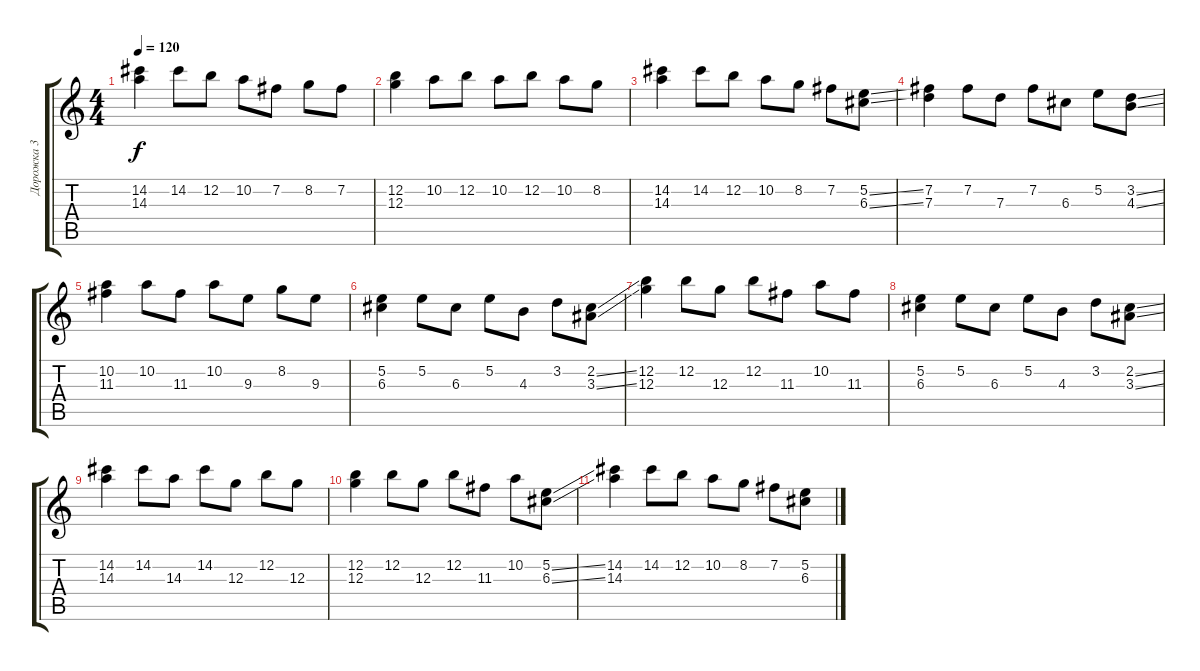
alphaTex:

\track ("Дорожка 3" "Дорожка 3") {instrument acousticguitarnylon}
\staff {score tabs}
\tuning (E4 B3 G3 D3 A2 E2) {hide}
\ts (4 4)
\tempo 120
\clef g2
\ks c
(14.2 14.3).4{dy f} 14.2.8 12.2.8 10.2.8 7.2.8 8.2.8 7.2.8 |
(12.2 12.3).4 10.2.8 12.2.8 10.2.8 12.2.8 10.2.8 8.2.8 |
(14.2 14.3).4 14.2.8 12.2.8 10.2.8 8.2.8 7.2.8 (5.2{ss} 6.3{ss}).8 |
(7.2 7.3).4 7.2.8 7.3.8 7.2.8 6.3.8 5.2.8 (3.2{ss} 4.3{ss}).8 |
(10.2 11.3).4 10.2.8 11.3.8 10.2.8 9.3.8 8.2.8 9.3.8 |
(5.2 6.3).4 5.2.8 6.3.8 5.2.8 4.3.8 3.2.8 (2.2{ss} 3.3{ss}).8 |
(12.2 12.3).4 12.2.8 12.3.8 12.2.8 11.3.8 10.2.8 11.3.8 |
(5.2 6.3).4 5.2.8 6.3.8 5.2.8 4.3.8 3.2.8 (2.2{ss} 3.3{ss}).8 |
(14.2 14.3).4 14.2.8 14.3.8 14.2.8 12.3.8 12.2.8 12.3.8 |
(12.2 12.3).4 12.2.8 12.3.8 12.2.8 11.3.8 10.2.8 (5.2{ss} 6.3{ss}).8 |
(14.2 14.3).4 14.2.8 12.2.8 10.2.8 8.2.8 7.2.8 (5.2 6.3).8
